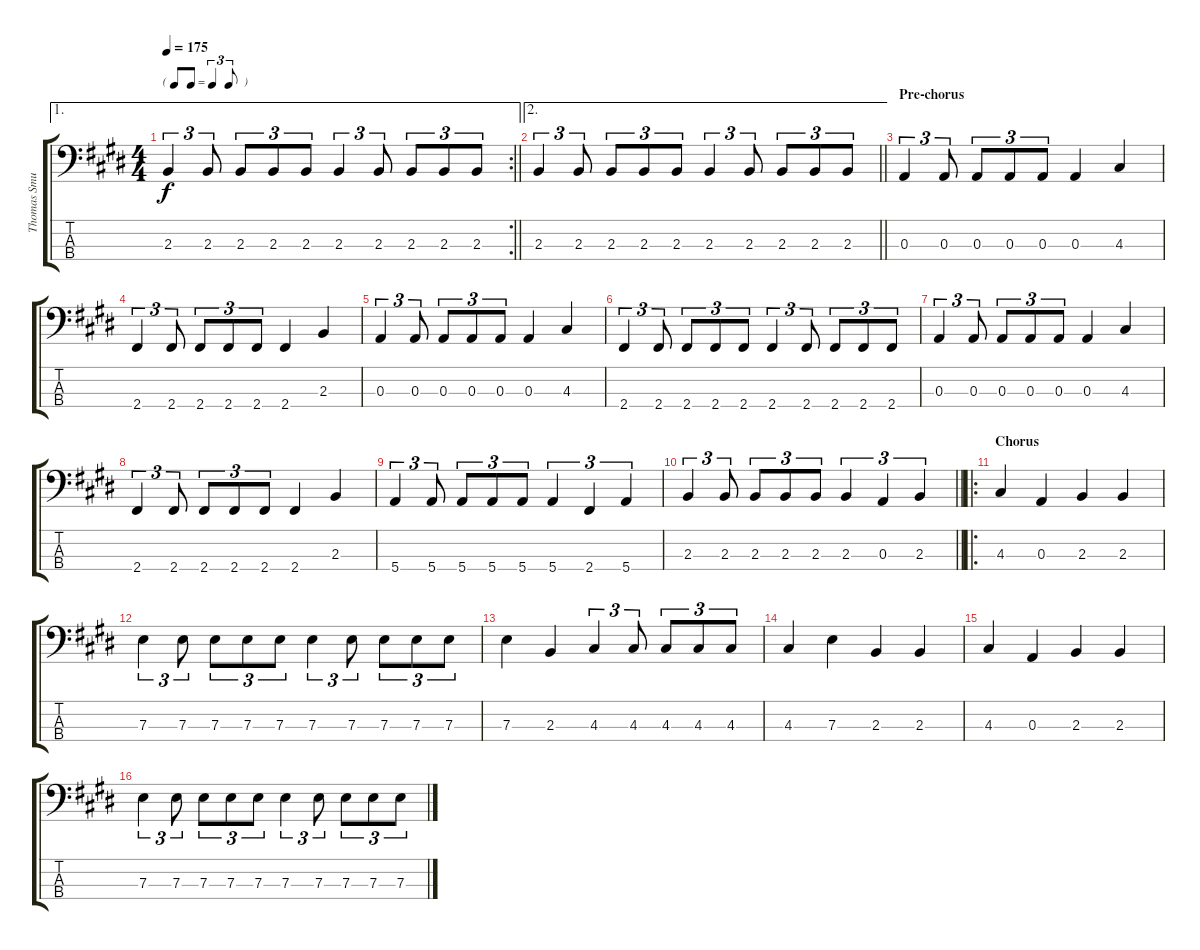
\track ("Thomas Smuszynski" "Thomas Smu") {instrument electricbasspick}
\staff {score tabs}
\tuning (G2 D2 A1 E1) {hide}
\ae 1
\rc 2
\ts (4 4)
\tf triplet8th
\tempo 175
\clef f4
\barLineRight lightlight
\ks c#minor
2.3.4{tu (3 2) dy f} 2.3.8{tu (3 2)} 2.3.8{tu (3 2)} 2.3.8{tu (3 2)} 2.3.8{tu (3 2)} 2.3.4{tu (3 2)} 2.3.8{tu (3 2)} 2.3.8{tu (3 2)} 2.3.8{tu (3 2)} 2.3.8{tu (3 2)} |
\ae 2
\barLineRight lightlight
2.3.4{tu (3 2)} 2.3.8{tu (3 2)} 2.3.8{tu (3 2)} 2.3.8{tu (3 2)} 2.3.8{tu (3 2)} 2.3.4{tu (3 2)} 2.3.8{tu (3 2)} 2.3.8{tu (3 2)} 2.3.8{tu (3 2)} 2.3.8{tu (3 2)} |
\section ("" "Pre-chorus")
0.3.4{tu (3 2)} 0.3.8{tu (3 2)} 0.3.8{tu (3 2)} 0.3.8{tu (3 2)} 0.3.8{tu (3 2)} 0.3.4 4.3.4 |
2.4.4{tu (3 2)} 2.4.8{tu (3 2)} 2.4.8{tu (3 2)} 2.4.8{tu (3 2)} 2.4.8{tu (3 2)} 2.4.4 2.3.4 |
0.3.4{tu (3 2)} 0.3.8{tu (3 2)} 0.3.8{tu (3 2)} 0.3.8{tu (3 2)} 0.3.8{tu (3 2)} 0.3.4 4.3.4 |
2.4.4{tu (3 2)} 2.4.8{tu (3 2)} 2.4.8{tu (3 2)} 2.4.8{tu (3 2)} 2.4.8{tu (3 2)} 2.4.4{tu (3 2)} 2.4.8{tu (3 2)} 2.4.8{tu (3 2)} 2.4.8{tu (3 2)} 2.4.8{tu (3 2)} |
0.3.4{tu (3 2)} 0.3.8{tu (3 2)} 0.3.8{tu (3 2)} 0.3.8{tu (3 2)} 0.3.8{tu (3 2)} 0.3.4 4.3.4 |
2.4.4{tu (3 2)} 2.4.8{tu (3 2)} 2.4.8{tu (3 2)} 2.4.8{tu (3 2)} 2.4.8{tu (3 2)} 2.4.4 2.3.4 |
5.4.4{tu (3 2)} 5.4.8{tu (3 2)} 5.4.8{tu (3 2)} 5.4.8{tu (3 2)} 5.4.8{tu (3 2)} 5.4.4{tu (3 2)} 2.4.4{tu (3 2)} 5.4.4{tu (3 2)} |
\barLineRight lightlight
2.3.4{tu (3 2)} 2.3.8{tu (3 2)} 2.3.8{tu (3 2)} 2.3.8{tu (3 2)} 2.3.8{tu (3 2)} 2.3.4{tu (3 2)} 0.3.4{tu (3 2)} 2.3.4{tu (3 2)} |
\ro
\section ("" "Chorus")
4.3.4 0.3.4 2.3.4 2.3.4 |
7.3.4{tu (3 2)} 7.3.8{tu (3 2)} 7.3.8{tu (3 2)} 7.3.8{tu (3 2)} 7.3.8{tu (3 2)} 7.3.4{tu (3 2)} 7.3.8{tu (3 2)} 7.3.8{tu (3 2)} 7.3.8{tu (3 2)} 7.3.8{tu (3 2)} |
7.3.4 2.3.4 4.3.4{tu (3 2)} 4.3.8{tu (3 2)} 4.3.8{tu (3 2)} 4.3.8{tu (3 2)} 4.3.8{tu (3 2)} |
4.3.4 7.3.4 2.3.4 2.3.4 |
4.3.4 0.3.4 2.3.4 2.3.4 |
7.3.4{tu (3 2)} 7.3.8{tu (3 2)} 7.3.8{tu (3 2)} 7.3.8{tu (3 2)} 7.3.8{tu (3 2)} 7.3.4{tu (3 2)} 7.3.8{tu (3 2)} 7.3.8{tu (3 2)} 7.3.8{tu (3 2)} 7.3.8{tu (3 2)}
